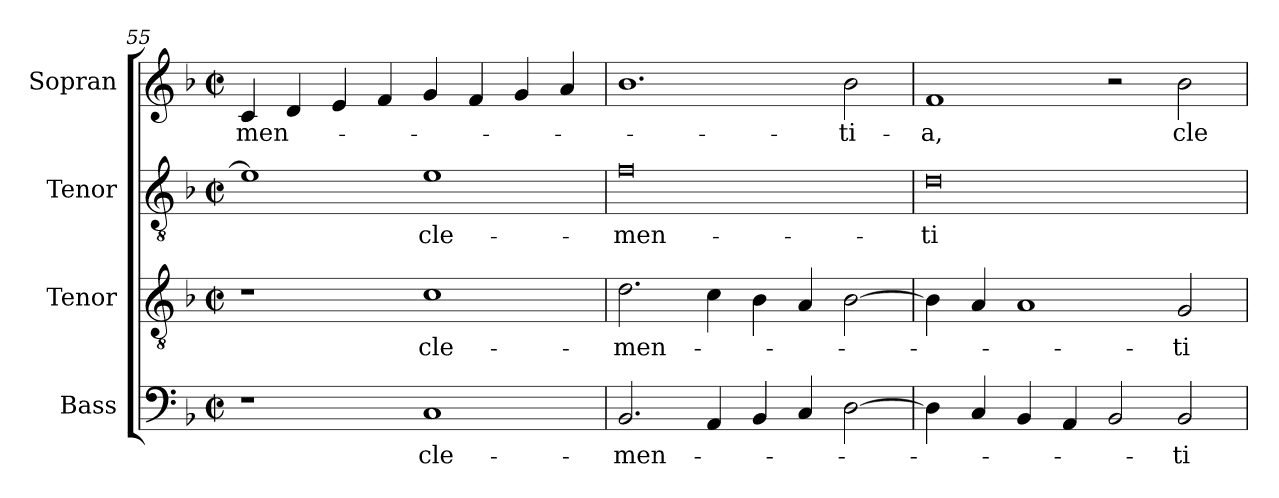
**kern	**text	**kern	**text	**kern	**text	**kern	**text
*part4	*part4	*part3	*part3	*part2	*part2	*part1	*part1
*staff4	*staff4	*staff3	*staff3	*staff2	*staff2	*staff1	*staff1
*I"Bass	*	*I"Tenor	*	*I"Tenor	*	*I"Sopran	*
*	*	*I'Tenor	*	*	*	*	*
*clefF4	*	*clefGv2	*	*clefGv2	*	*clefG2	*
*	*	*ITrd7c12	*	*ITrd7c12	*	*	*
*k[b-]	*	*k[b-]	*	*k[b-]	*	*k[b-]	*
*d:	*	*d:	*	*d:	*	*d:	*
*M2/2	*	*M2/2	*	*M2/2	*	*M2/2	*
*met(c|)	*	*met(c|)	*	*met(c|)	*	*met(c|)	*
=55	=55	=55	=55	=55	=55	=55	=55
!	!	!	!	!	!	!	!LO:LY:b:color=#000000
1r	.	1r	.	1Ei]	.	4ci/	-men-
.	.	.	.	.	.	4di/	.
.	.	.	.	.	.	4ei/	.
.	.	.	.	.	.	4fi/	.
!	!LO:LY:b:color=#000000	!	!	!	!	!	!
!	!	!	!LO:LY:b:color=#000000	!	!	!	!
!	!	!	!	!	!LO:LY:b:color=#000000	!	!
1Ci	cle-	1Ci	cle-	1Ei	cle-	4gi/	.
.	.	.	.	.	.	4fi/	.
.	.	.	.	.	.	4gi/	.
.	.	.	.	.	.	4ai/	.
=56	=56	=56	=56	=56	=56	=56	=56
!	!LO:LY:b:color=#000000	!	!	!	!	!	!
!	!	!	!LO:LY:b:color=#000000	!	!	!	!
!	!	!	!	!	!LO:LY:b:color=#000000	!	!
2.BB-i/	-men-	2.Di\	-men-	0Fi	-men-	1.b-i	.
4AAi/	.	4Ci\	.	.	.	.	.
4BB-i/	.	4BB-i\	.	.	.	.	.
4Ci/	.	4AAi/	.	.	.	.	.
!	!	!	!	!	!	!	!LO:LY:b:color=#000000
[>2Di\	.	[>2BB-i\	.	.	.	2b-i\	-ti-
!!LO:PB:g=z
=57	=57	=57	=57	=57	=57	=57	=57
!	!	!	!	!	!LO:LY:b:color=#000000	!	!
!	!	!	!	!	!	!	!LO:LY:b:color=#000000
4Di\]	.	4BB-i\]	.	0Di	-ti-	1fi	-a,
4Ci/	.	4AAi/	.	.	.	.	.
4BB-i/	.	1AAi	.	.	.	.	.
4AAi/	.	.	.	.	.	.	.
2BB-i/	.	.	.	.	.	2r	.
!	!LO:LY:b:color=#000000	!	!	!	!	!	!
!	!	!	!LO:LY:b:color=#000000	!	!	!	!
!	!	!	!	!	!	!	!LO:LY:b:color=#000000
2BB-i/	-ti-	2GGi/	-ti-	.	.	2b-i\	cle-
=	=	=	=	=	=	=	=
*-	*-	*-	*-	*-	*-	*-	*-
